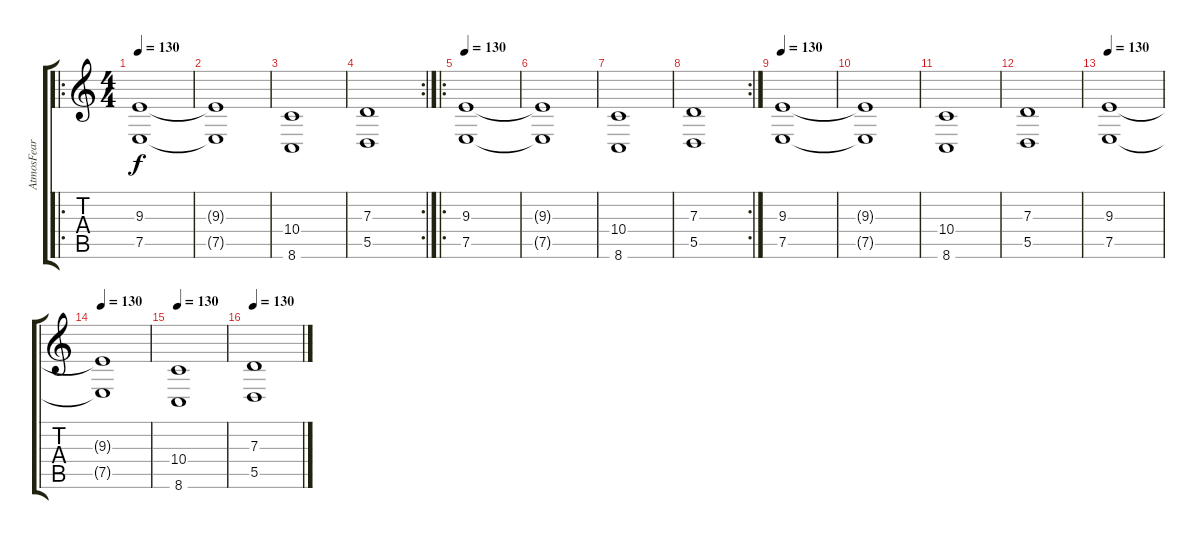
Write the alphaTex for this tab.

\track ("AtmosFear" "AtmosFear") {instrument stringensemble1}
\staff {score tabs}
\tuning (E4 B3 G3 D3 A2 E2) {hide}
\ro
\ts (4 4)
\tempo 130
\clef g2
\ks c
(9.3 7.5).1{dy f} |
(9.3{t} 7.5{t}).1 |
(10.4 8.6).1 |
\rc 2
(7.3 5.5).1 |
\ro
\tempo 130
(9.3 7.5).1 |
(9.3{t} 7.5{t}).1 |
(10.4 8.6).1 |
\rc 2
(7.3 5.5).1 |
\tempo 130
(9.3 7.5).1 |
(9.3{t} 7.5{t}).1 |
(10.4 8.6).1 |
(7.3 5.5).1 |
\tempo 130
(9.3 7.5).1 |
\tempo 130
(9.3{t} 7.5{t}).1 |
\tempo 130
(10.4 8.6).1 |
\tempo 130
(7.3 5.5).1
